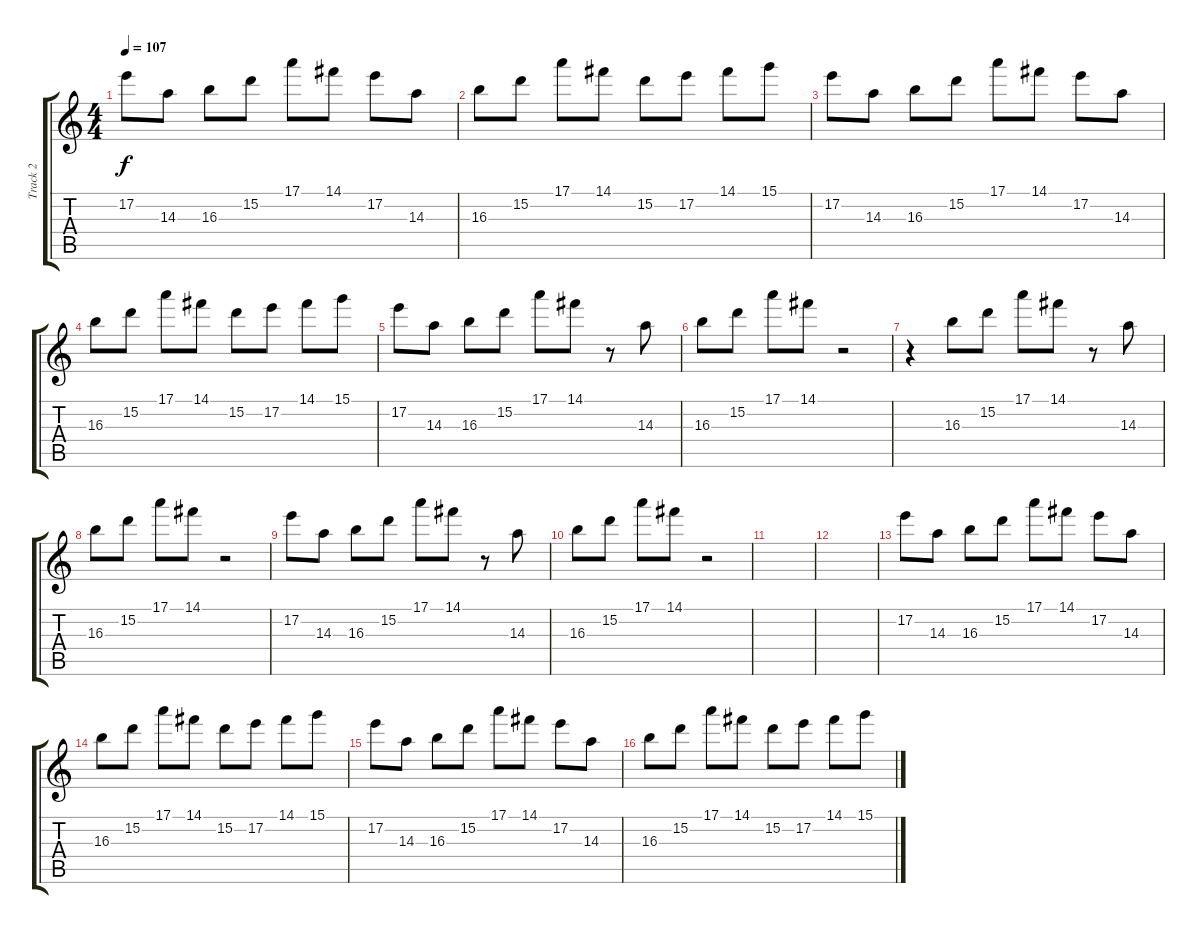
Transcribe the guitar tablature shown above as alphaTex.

\track ("Track 2" "Track 2") {instrument electricguitarclean}
\staff {score tabs}
\tuning (E4 B3 G3 D3 A2 E2) {hide}
\ts (4 4)
\tempo 107
\clef g2
\ks c
17.2.8{dy f} 14.3.8 16.3.8 15.2.8 17.1.8 14.1.8 17.2.8 14.3.8 |
16.3.8 15.2.8 17.1.8 14.1.8 15.2.8 17.2.8 14.1.8 15.1.8 |
17.2.8 14.3.8 16.3.8 15.2.8 17.1.8 14.1.8 17.2.8 14.3.8 |
16.3.8 15.2.8 17.1.8 14.1.8 15.2.8 17.2.8 14.1.8 15.1.8 |
17.2.8 14.3.8 16.3.8 15.2.8 17.1.8 14.1.8 r.8 14.3.8 |
16.3.8 15.2.8 17.1.8 14.1.8 r.2 |
r.4 16.3.8 15.2.8 17.1.8 14.1.8 r.8 14.3.8 |
16.3.8 15.2.8 17.1.8 14.1.8 r.2 |
17.2.8 14.3.8 16.3.8 15.2.8 17.1.8 14.1.8 r.8 14.3.8 |
16.3.8 15.2.8 17.1.8 14.1.8 r.2 |
|
|
17.2.8 14.3.8 16.3.8 15.2.8 17.1.8 14.1.8 17.2.8 14.3.8 |
16.3.8 15.2.8 17.1.8 14.1.8 15.2.8 17.2.8 14.1.8 15.1.8 |
17.2.8 14.3.8 16.3.8 15.2.8 17.1.8 14.1.8 17.2.8 14.3.8 |
16.3.8 15.2.8 17.1.8 14.1.8 15.2.8 17.2.8 14.1.8 15.1.8
